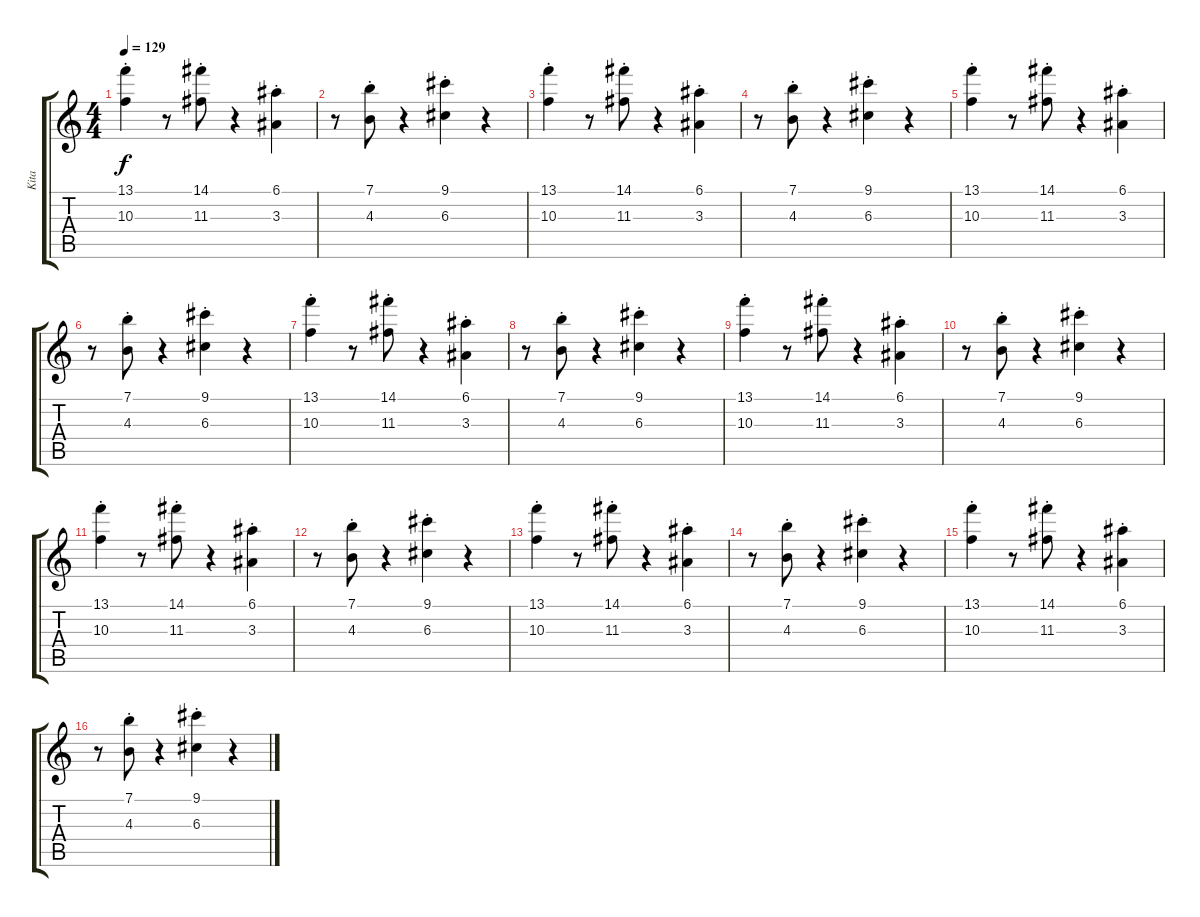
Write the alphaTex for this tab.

\track ("Kita" "Kita") {instrument electricguitarmuted}
\staff {score tabs}
\tuning (E4 B3 G3 D3 A2 E2) {hide}
\ts (4 4)
\tempo 129
\clef g2
\ks c
(13.1{st} 10.3).4{dy f} r.8 (14.1{st} 11.3).8 r.4 (6.1{st} 3.3).4 |
r.8 (7.1{st} 4.3).8 r.4 (9.1{st} 6.3).4 r.4 |
(13.1{st} 10.3).4 r.8 (14.1{st} 11.3).8 r.4 (6.1{st} 3.3).4 |
r.8 (7.1{st} 4.3).8 r.4 (9.1{st} 6.3).4 r.4 |
(13.1{st} 10.3).4 r.8 (14.1{st} 11.3).8 r.4 (6.1{st} 3.3).4 |
r.8 (7.1{st} 4.3).8 r.4 (9.1{st} 6.3).4 r.4 |
(13.1{st} 10.3).4 r.8 (14.1{st} 11.3).8 r.4 (6.1{st} 3.3).4 |
r.8 (7.1{st} 4.3).8 r.4 (9.1{st} 6.3).4 r.4 |
(13.1{st} 10.3).4 r.8 (14.1{st} 11.3).8 r.4 (6.1{st} 3.3).4 |
r.8 (7.1{st} 4.3).8 r.4 (9.1{st} 6.3).4 r.4 |
(13.1{st} 10.3).4 r.8 (14.1{st} 11.3).8 r.4 (6.1{st} 3.3).4 |
r.8 (7.1{st} 4.3).8 r.4 (9.1{st} 6.3).4 r.4 |
(13.1{st} 10.3).4 r.8 (14.1{st} 11.3).8 r.4 (6.1{st} 3.3).4 |
r.8 (7.1{st} 4.3).8 r.4 (9.1{st} 6.3).4 r.4 |
(13.1{st} 10.3).4 r.8 (14.1{st} 11.3).8 r.4 (6.1{st} 3.3).4 |
r.8 (7.1{st} 4.3).8 r.4 (9.1{st} 6.3).4 r.4
